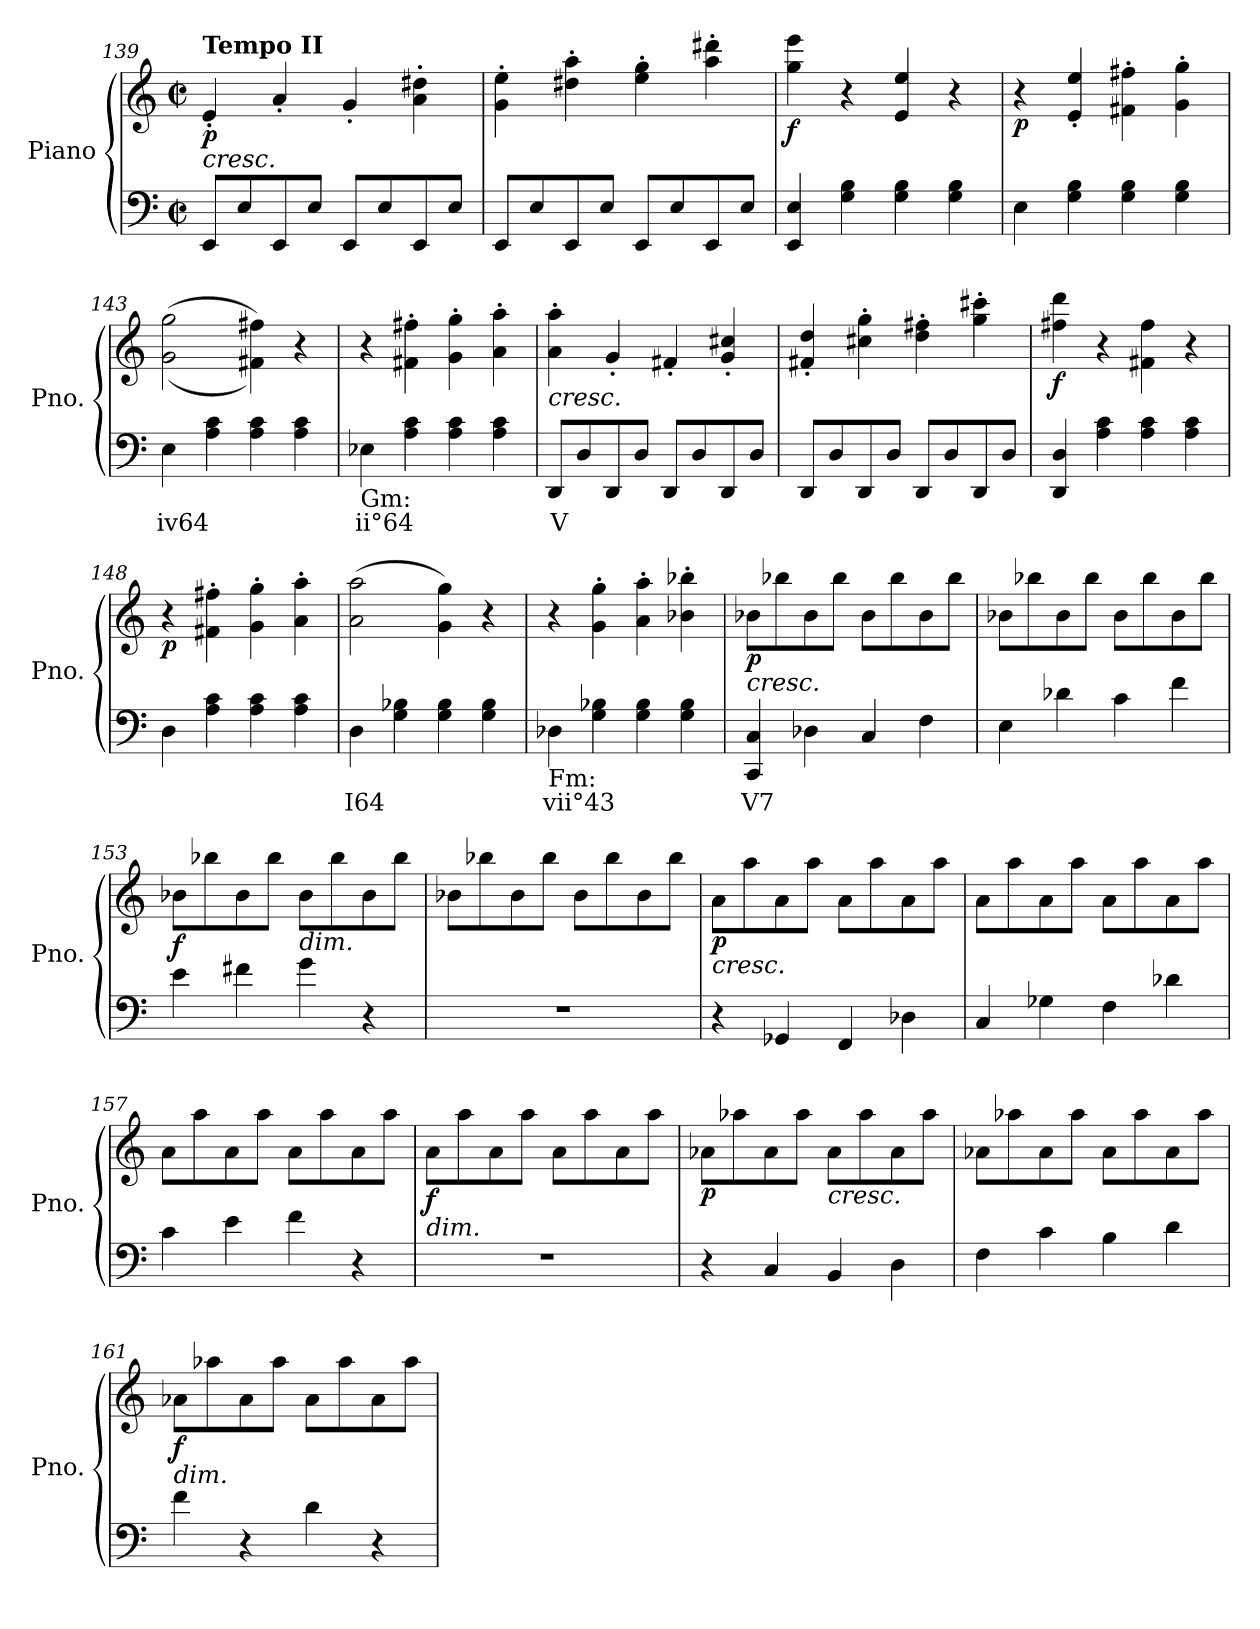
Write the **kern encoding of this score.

**kern	**text	**kern	**dynam
*part1	*part1	*part1	*part1
*staff2	*staff2	*staff1	*staff1/2
*I"Piano	*	*	*
*I'Pno.	*	*	*
*clefF4	*	*clefG2	*
*k[]	*	*k[]	*
*M2/2	*	*M2/2	*
*met(c|)	*	*met(c|)	*
*MM330	*	*MM330	*
=139	=139	=139	=139
!	!	!LO:TX:a:B:t=Tempo II	!
!	!	!LO:TX:b:i:t=cresc.	!
!	!	!	!LO:DY:b
8EE/L	.	4e'/	p
8E/	.	.	.
8EE/	.	4a'/	.
8E/J	.	.	.
8EE/L	.	4g'/	.
8E/	.	.	.
8EE/	.	4a\' 4dd#X\'	.
8E/J	.	.	.
=140	=140	=140	=140
8EE/L	.	4g\' 4ee\'	.
8E/	.	.	.
8EE/	.	4dd#X\' 4aa\'	.
8E/J	.	.	.
8EE/L	.	4ee\' 4gg\'	.
8E/	.	.	.
8EE/	.	4aa\' 4ddd#X\'	.
8E/J	.	.	.
=141	=141	=141	=141
!	!	!	!LO:DY:b
4EE/ 4E/	.	4gg\ 4eee\	f
4G\ 4B\	.	4r	.
4G\ 4B\	.	4e/ 4ee/	.
4G\ 4B\	.	4r	.
=142	=142	=142	=142
!	!	!	!LO:DY:b
4E\	.	4r	p
4G\ 4B\	.	4e/' 4ee/'	.
4G\ 4B\	.	4f#X\' 4ff#X\'	.
4G\ 4B\	.	4g\' 4gg\'	.
=143	=143	=143	=143
!	!LO:LY:b	!	!
4E\	iv64	(>(<2g\ 2gg\	.
4A\ 4c\	.	.	.
4A\ 4c\	.	4f#X\ 4ff#X\))	.
4A\ 4c\	.	4r	.
=144	=144	=144	=144
!LO:TX:b:t=Gm&colon;	!	!	!
!	!LO:LY:b	!	!
4E-X\	ii°64	4r	.
4A\ 4c\	.	4f#X\' 4ff#X\'	.
4A\ 4c\	.	4g\' 4gg\'	.
4A\ 4c\	.	4a\' 4aa\'	.
=145	=145	=145	=145
!	!	!LO:TX:b:i:t=cresc.	!
!	!LO:LY:b	!	!
8DD/L	V	4a\' 4aa\'	.
8D/	.	.	.
8DD/	.	4g'/	.
8D/J	.	.	.
8DD/L	.	4f#X'/	.
8D/	.	.	.
8DD/	.	4g/' 4cc#X/'	.
8D/J	.	.	.
!!LO:LB:g=z
=146	=146	=146	=146
8DD/L	.	4f#X/' 4dd/'	.
8D/	.	.	.
8DD/	.	4cc#X\' 4gg\'	.
8D/J	.	.	.
8DD/L	.	4dd\' 4ff#X\'	.
8D/	.	.	.
8DD/	.	4gg\' 4ccc#X\'	.
8D/J	.	.	.
=147	=147	=147	=147
!	!	!	!LO:DY:b
4DD/ 4D/	.	4ff#X\ 4ddd\	f
4A\ 4c\	.	4r	.
4A\ 4c\	.	4f#X\ 4ff#\	.
4A\ 4c\	.	4r	.
=148	=148	=148	=148
!	!	!	!LO:DY:b
4D\	.	4r	p
4A\ 4c\	.	4f#X\' 4ff#X\'	.
4A\ 4c\	.	4g\' 4gg\'	.
4A\ 4c\	.	4a\' 4aa\'	.
=149	=149	=149	=149
!	!LO:LY:b	!	!
4D\	I64	(>2a\ 2aa\	.
4G\ 4B-X\	.	.	.
4G\ 4B-\	.	4g\ 4gg\)	.
4G\ 4B-\	.	4r	.
=150	=150	=150	=150
!LO:TX:b:t=Fm&colon;	!	!	!
!	!LO:LY:b	!	!
4D-X\	vii°43	4r	.
4G\ 4B-X\	.	4g\' 4gg\'	.
4G\ 4B-\	.	4a\' 4aa\'	.
4G\ 4B-\	.	4b-X\' 4bb-X\'	.
=151	=151	=151	=151
!	!	!LO:TX:b:i:t=cresc.	!
!	!LO:LY:b	!	!LO:DY:b
4CC/ 4C/	V7	8b-X\L	p
.	.	8bb-X\	.
4D-X\	.	8b-\	.
.	.	8bb-\J	.
4C/	.	8b-\L	.
.	.	8bb-\	.
4F\	.	8b-\	.
.	.	8bb-\J	.
=152	=152	=152	=152
4E\	.	8b-X\L	.
.	.	8bb-X\	.
4d-X\	.	8b-\	.
.	.	8bb-\J	.
4c\	.	8b-\L	.
.	.	8bb-\	.
4f\	.	8b-\	.
.	.	8bb-\J	.
=153	=153	=153	=153
!	!	!	!LO:DY:b
4e\	.	8b-X\L	f
.	.	8bb-X\	.
4f#X\	.	8b-\	.
.	.	8bb-\J	.
!	!	!LO:TX:b:i:t=dim.	!
4g\	.	8b-\L	.
.	.	8bb-\	.
4r	.	8b-\	.
.	.	8bb-\J	.
=154	=154	=154	=154
1r	.	8b-X\L	.
.	.	8bb-X\	.
.	.	8b-\	.
.	.	8bb-\J	.
.	.	8b-\L	.
.	.	8bb-\	.
.	.	8b-\	.
.	.	8bb-\J	.
!!LO:LB:g=z
=155	=155	=155	=155
!	!	!LO:TX:b:i:t=cresc.	!
!	!	!	!LO:DY:b
4r	.	8a\L	p
.	.	8aa\	.
4GG-X/	.	8a\	.
.	.	8aa\J	.
4FF/	.	8a\L	.
.	.	8aa\	.
4D-X\	.	8a\	.
.	.	8aa\J	.
=156	=156	=156	=156
4C/	.	8a\L	.
.	.	8aa\	.
4G-X\	.	8a\	.
.	.	8aa\J	.
4F\	.	8a\L	.
.	.	8aa\	.
4d-X\	.	8a\	.
.	.	8aa\J	.
=157	=157	=157	=157
4c\	.	8a\L	.
.	.	8aa\	.
4e\	.	8a\	.
.	.	8aa\J	.
4f\	.	8a\L	.
.	.	8aa\	.
4r	.	8a\	.
.	.	8aa\J	.
=158	=158	=158	=158
!	!	!LO:TX:b:i:t=dim.	!
!	!	!	!LO:DY:b
1r	.	8a\L	f
.	.	8aa\	.
.	.	8a\	.
.	.	8aa\J	.
.	.	8a\L	.
.	.	8aa\	.
.	.	8a\	.
.	.	8aa\J	.
=159	=159	=159	=159
!	!	!	!LO:DY:b
4r	.	8a-X\L	p
.	.	8aa-X\	.
4C/	.	8a-\	.
.	.	8aa-\J	.
!	!	!LO:TX:b:i:t=cresc.	!
4BB/	.	8a-\L	.
.	.	8aa-\	.
4D\	.	8a-\	.
.	.	8aa-\J	.
=160	=160	=160	=160
4F\	.	8a-X\L	.
.	.	8aa-X\	.
4c\	.	8a-\	.
.	.	8aa-\J	.
4B\	.	8a-\L	.
.	.	8aa-\	.
4d\	.	8a-\	.
.	.	8aa-\J	.
=161	=161	=161	=161
!	!	!LO:TX:b:i:t=dim.	!
!	!	!	!LO:DY:b
4f\	.	8a-X\L	f
.	.	8aa-X\	.
4r	.	8a-\	.
.	.	8aa-\J	.
4d\	.	8a-\L	.
.	.	8aa-\	.
4r	.	8a-\	.
.	.	8aa-\J	.
=	=	=	=
*-	*-	*-	*-
